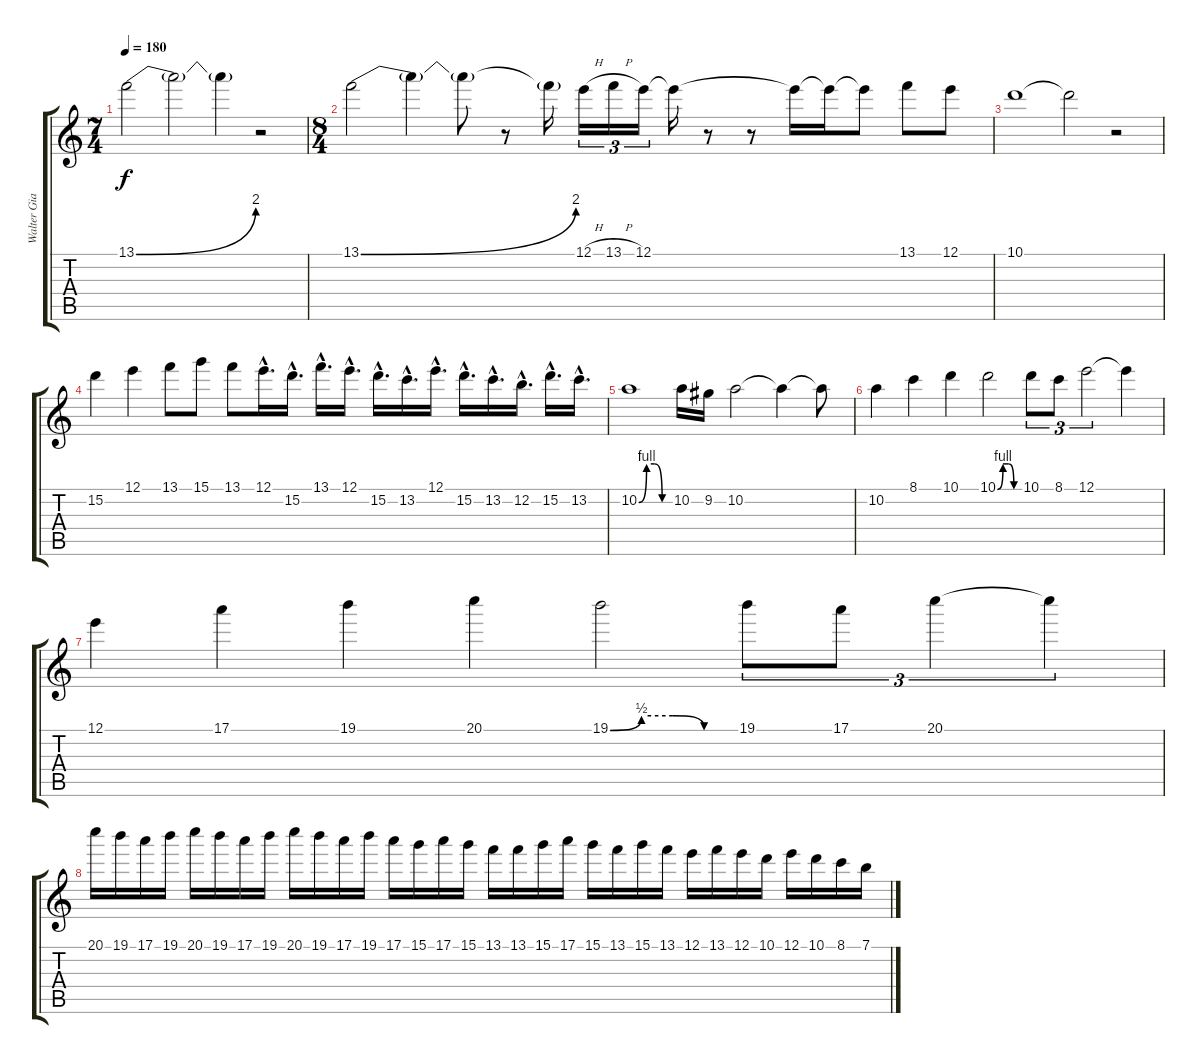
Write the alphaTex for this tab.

\track ("Walter Giardino" "Walter Gia") {instrument overdrivenguitar}
\staff {score tabs}
\tuning (E4 B3 G3 D3 A2 E2) {hide}
\ts (7 4)
\tempo 180
\clef g2
\ks c
13.1{be (bend 0 0 60 8)}.2{dy f} 13.1{t}.2 13.1{t}.4 r.2 |
\ts (8 4)
13.1{be (bend 0 0 60 8)}.2 13.1{t}.4 13.1{t}.8 r.8 13.1{t}.16 12.1{h}.16{tu (3 2)} 13.1{h}.16{tu (3 2)} 12.1.16{tu (3 2)} 12.1{t}.16 r.8 r.8 12.1{t}.16 12.1{t}.16 12.1{t}.8 13.1.8 12.1.8 |
10.1.1 10.1{t}.2 r.2 |
15.2.4 12.1.4 13.1.8 15.1.8 13.1.8 12.1{hac}.16{d} 15.2{hac}.16{d} 13.1{hac}.16{d} 12.1{hac}.16{d} 15.2{hac}.16{d} 13.2{hac}.16{d} 12.1{hac}.16{d} 15.2{hac}.16{d} 13.2{hac}.16{d} 12.2{hac}.16{d} 15.2{hac}.16{d} 13.2{hac}.16{d} |
10.2{be (custom 0 0 15 4 30 4 45 0 60 0)}.1 10.2.16 9.2.16 10.2.2 10.2{t}.4 10.2{t}.8 |
10.2.4 8.1.4 10.1.4 10.1{be (custom 0 0 15 4 30 4 45 0 60 0)}.2 10.1.8{tu (3 2)} 8.1.8{tu (3 2)} 12.1.2{tu (3 2)} 12.1{t}.4 |
12.1.4 17.1.4 19.1.4 20.1.4 19.1{be (custom 0 0 15 2 30 2 45 0 60 0)}.2 19.1.8{tu (3 2)} 17.1.8{tu (3 2)} 20.1.4{tu (3 2)} 20.1{t}.4{tu (3 2)} |
20.1.16 19.1.16 17.1.16 19.1.16 20.1.16 19.1.16 17.1.16 19.1.16 20.1.16 19.1.16 17.1.16 19.1.16 17.1.16 15.1.16 17.1.16 15.1.16 13.1.16 13.1.16 15.1.16 17.1.16 15.1.16 13.1.16 15.1.16 13.1.16 12.1.16 13.1.16 12.1.16 10.1.16 12.1.16 10.1.16 8.1.16 7.1.16
